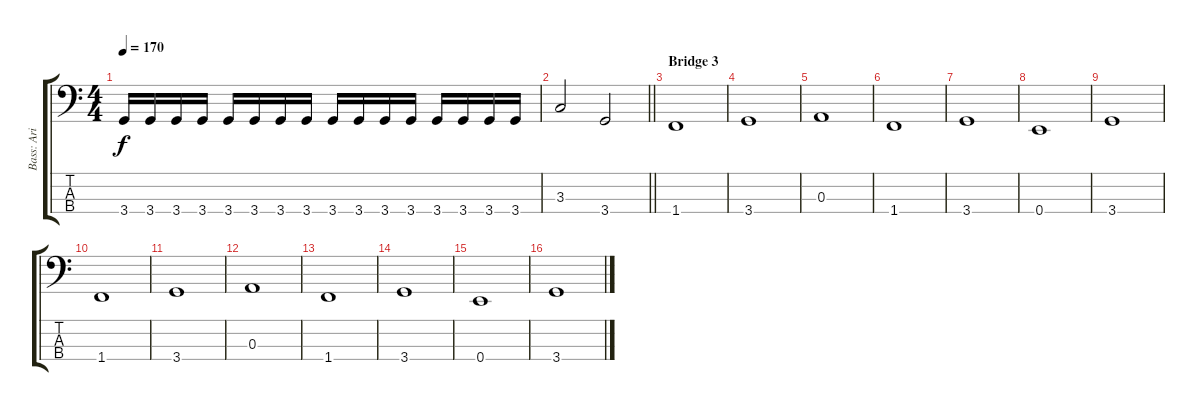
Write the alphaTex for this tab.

\track ("Bass: Ari Katajamäki" "Bass: Ari ") {instrument electricbassfinger}
\staff {score tabs}
\tuning (G2 D2 A1 E1) {hide}
\ts (4 4)
\tempo 170
\clef f4
\ks aminor
3.4.16{dy f} 3.4.16 3.4.16 3.4.16 3.4.16 3.4.16 3.4.16 3.4.16 3.4.16 3.4.16 3.4.16 3.4.16 3.4.16 3.4.16 3.4.16 3.4.16 |
\barLineRight lightlight
3.3.2 3.4.2 |
\section ("" "Bridge 3")
1.4.1 |
3.4.1 |
0.3.1 |
1.4.1 |
3.4.1 |
0.4.1 |
3.4.1 |
1.4.1 |
3.4.1 |
0.3.1 |
1.4.1 |
3.4.1 |
0.4.1 |
3.4.1
